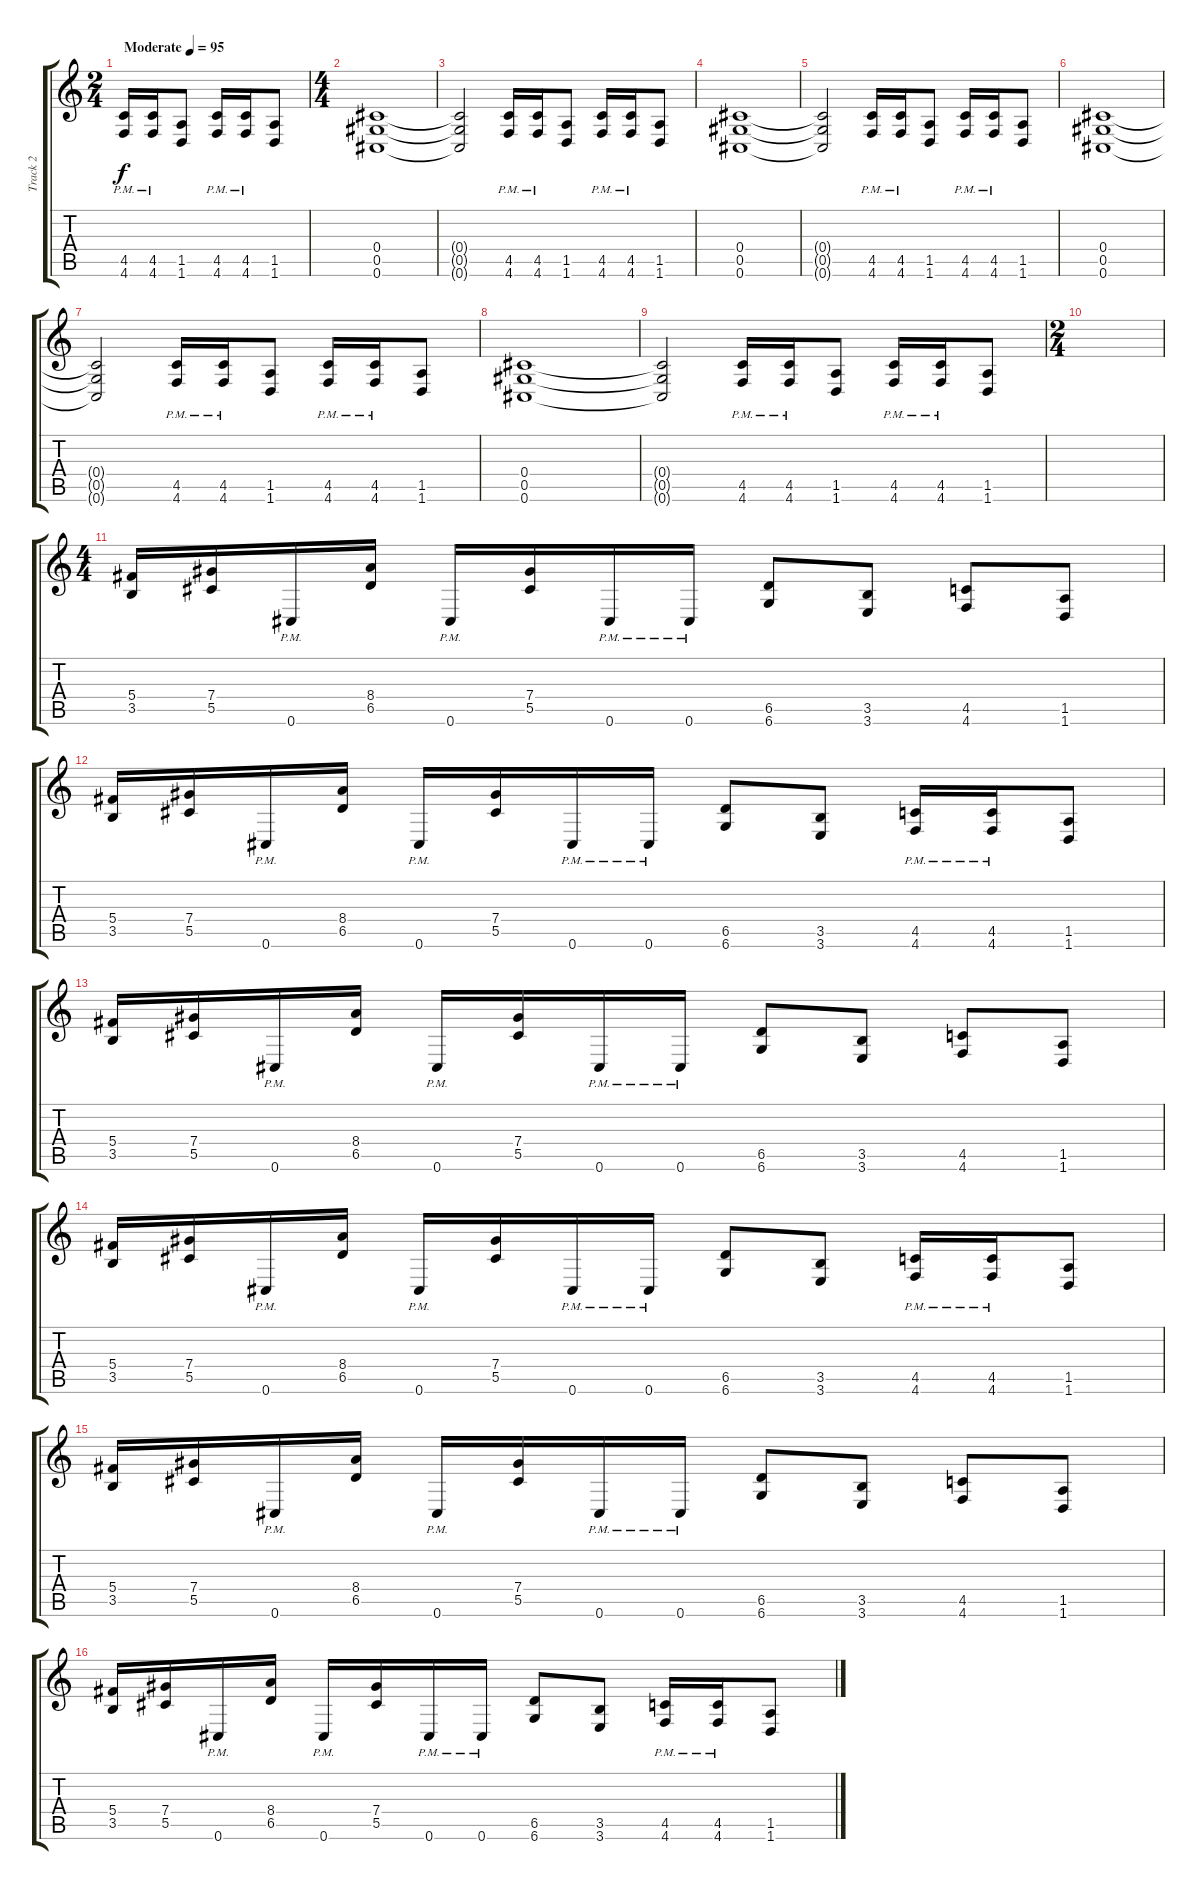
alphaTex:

\track ("Track 2" "Track 2") {instrument distortionguitar}
\staff {score tabs}
\tuning (Eb4 Bb3 Gb3 Db3 Ab2 Db2) {hide}
\ts (2 4)
\tempo (95 "Moderate")
\clef g2
\ks c
(4.5{pm} 4.6{pm}).16{dy f instrument distortionguitar} (4.5{pm} 4.6{pm}).16 (1.5 1.6).8 (4.5{pm} 4.6{pm}).16 (4.5{pm} 4.6{pm}).16 (1.5 1.6).8 |
\ts (4 4)
(0.4 0.5 0.6).1 |
(0.4{t} 0.5{t} 0.6{t}).2 (4.5{pm} 4.6{pm}).16 (4.5{pm} 4.6{pm}).16 (1.5 1.6).8 (4.5{pm} 4.6{pm}).16 (4.5{pm} 4.6{pm}).16 (1.5 1.6).8 |
(0.4 0.5 0.6).1 |
(0.4{t} 0.5{t} 0.6{t}).2 (4.5{pm} 4.6{pm}).16 (4.5{pm} 4.6{pm}).16 (1.5 1.6).8 (4.5{pm} 4.6{pm}).16 (4.5{pm} 4.6{pm}).16 (1.5 1.6).8 |
(0.4 0.5 0.6).1 |
(0.4{t} 0.5{t} 0.6{t}).2 (4.5{pm} 4.6{pm}).16 (4.5{pm} 4.6{pm}).16 (1.5 1.6).8 (4.5{pm} 4.6{pm}).16 (4.5{pm} 4.6{pm}).16 (1.5 1.6).8 |
(0.4 0.5 0.6).1 |
(0.4{t} 0.5{t} 0.6{t}).2 (4.5{pm} 4.6{pm}).16 (4.5{pm} 4.6{pm}).16 (1.5 1.6).8 (4.5{pm} 4.6{pm}).16 (4.5{pm} 4.6{pm}).16 (1.5 1.6).8 |
\ts (2 4)
|
\ts (4 4)
(5.4 3.5).16 (7.4 5.5).16 0.6{pm}.16 (8.4 6.5).16 0.6{pm}.16 (7.4 5.5).16 0.6{pm}.16 0.6{pm}.16 (6.5 6.6).8 (3.5 3.6).8 (4.5 4.6).8 (1.5 1.6).8 |
(5.4 3.5).16 (7.4 5.5).16 0.6{pm}.16 (8.4 6.5).16 0.6{pm}.16 (7.4 5.5).16 0.6{pm}.16 0.6{pm}.16 (6.5 6.6).8 (3.5 3.6).8 (4.5{pm} 4.6{pm}).16 (4.5{pm} 4.6{pm}).16 (1.5 1.6).8 |
(5.4 3.5).16 (7.4 5.5).16 0.6{pm}.16 (8.4 6.5).16 0.6{pm}.16 (7.4 5.5).16 0.6{pm}.16 0.6{pm}.16 (6.5 6.6).8 (3.5 3.6).8 (4.5 4.6).8 (1.5 1.6).8 |
(5.4 3.5).16 (7.4 5.5).16 0.6{pm}.16 (8.4 6.5).16 0.6{pm}.16 (7.4 5.5).16 0.6{pm}.16 0.6{pm}.16 (6.5 6.6).8 (3.5 3.6).8 (4.5{pm} 4.6{pm}).16 (4.5{pm} 4.6{pm}).16 (1.5 1.6).8 |
(5.4 3.5).16 (7.4 5.5).16 0.6{pm}.16 (8.4 6.5).16 0.6{pm}.16 (7.4 5.5).16 0.6{pm}.16 0.6{pm}.16 (6.5 6.6).8 (3.5 3.6).8 (4.5 4.6).8 (1.5 1.6).8 |
(5.4 3.5).16 (7.4 5.5).16 0.6{pm}.16 (8.4 6.5).16 0.6{pm}.16 (7.4 5.5).16 0.6{pm}.16 0.6{pm}.16 (6.5 6.6).8 (3.5 3.6).8 (4.5{pm} 4.6{pm}).16 (4.5{pm} 4.6{pm}).16 (1.5 1.6).8
